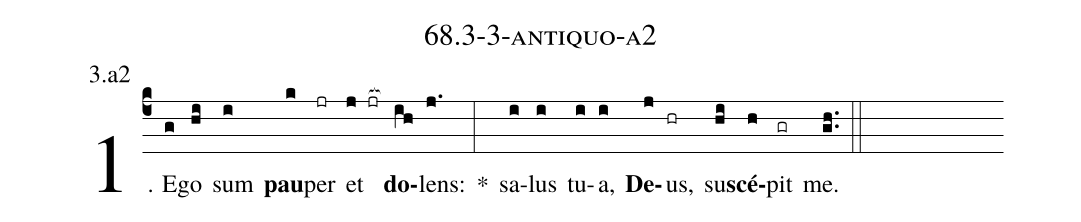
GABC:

name: 68.3-3-antiquo-a2;
annotation: 3.a2;
%%
(c4)1. E(g)go(hi) sum(i) <b>pau</b>(k)per(jr) et(j jr[ocb:1{]) <b>do</b>(ih[ocb:0}])lens:(j.) *(:) sa(i)lus(i) tu(i)a,(i) <b>De</b>(j)us,(hr) su(hi)<b>scé</b>(h)pit(gr) me.(gh..) (::)


%E(i) u(i) o(j) u(hi) a(h) e.(gh..) (::)
